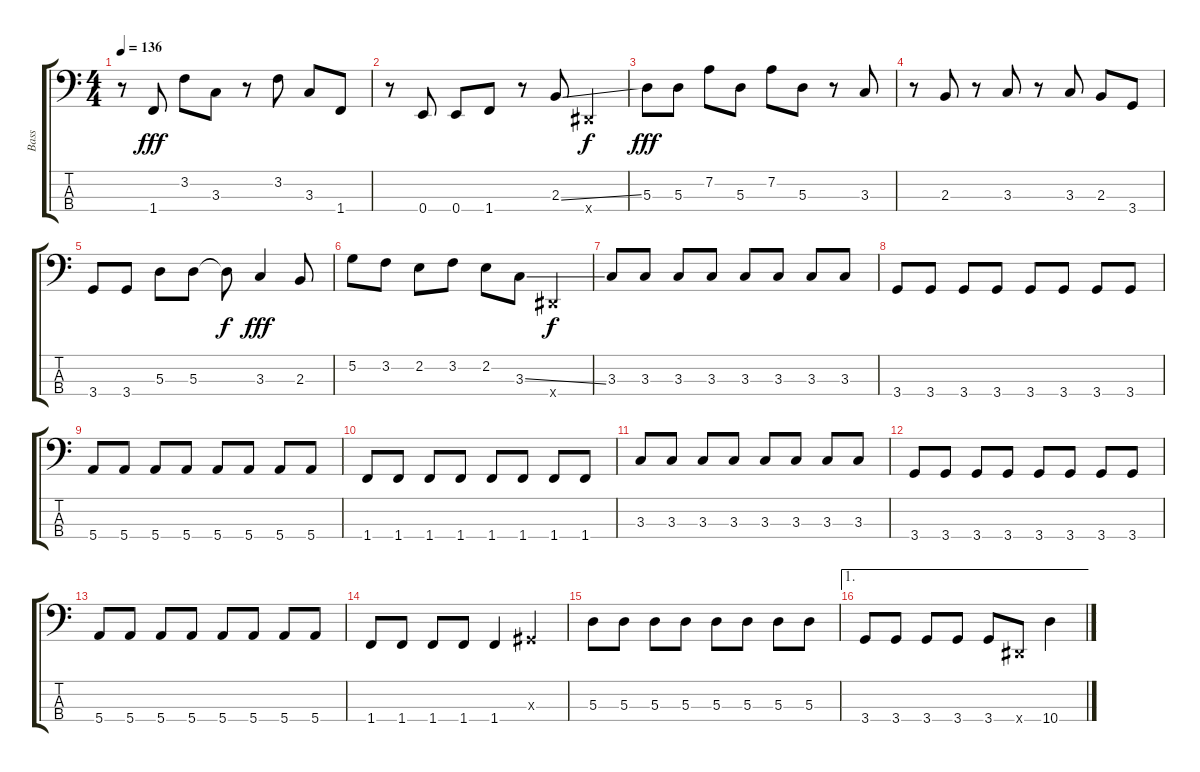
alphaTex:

\track ("Bass" "Bass") {instrument electricbassfinger}
\staff {score tabs}
\tuning (G2 D2 A1 E1) {hide}
\ts (4 4)
\tempo 136
\clef f4
\ks c
r.8{dy f} 1.4.8{dy fff} 3.2.8 3.3.8 r.8 3.2.8 3.3.8 1.4.8 |
r.8 0.4.8 0.4.8 1.4.8 r.8 2.3{ss}.8 -1.4{x}.4{dy f} |
5.3.8{dy fff} 5.3.8 7.2.8 5.3.8 7.2.8 5.3.8 r.8 3.3.8 |
r.8 2.3.8 r.8 3.3.8 r.8 3.3.8 2.3.8 3.4.8 |
3.4.8 3.4.8 5.3.8 5.3.8 5.3{t}.8{dy f} 3.3.4{dy fff} 2.3.8 |
5.2.8 3.2.8 2.2.8 3.2.8 2.2.8 3.3{ss}.8 -1.4{x}.4{dy f} |
3.3.8 3.3.8 3.3.8 3.3.8 3.3.8 3.3.8 3.3.8 3.3.8 |
3.4.8 3.4.8 3.4.8 3.4.8 3.4.8 3.4.8 3.4.8 3.4.8 |
5.4.8 5.4.8 5.4.8 5.4.8 5.4.8 5.4.8 5.4.8 5.4.8 |
1.4.8 1.4.8 1.4.8 1.4.8 1.4.8 1.4.8 1.4.8 1.4.8 |
3.3.8 3.3.8 3.3.8 3.3.8 3.3.8 3.3.8 3.3.8 3.3.8 |
3.4.8 3.4.8 3.4.8 3.4.8 3.4.8 3.4.8 3.4.8 3.4.8 |
5.4.8 5.4.8 5.4.8 5.4.8 5.4.8 5.4.8 5.4.8 5.4.8 |
1.4.8 1.4.8 1.4.8 1.4.8 1.4.4 -1.3{x}.4 |
5.3.8 5.3.8 5.3.8 5.3.8 5.3.8 5.3.8 5.3.8 5.3.8 |
\ae 1
3.4.8 3.4.8 3.4.8 3.4.8 3.4.8 -1.4{x}.8 10.4{ss}.4
